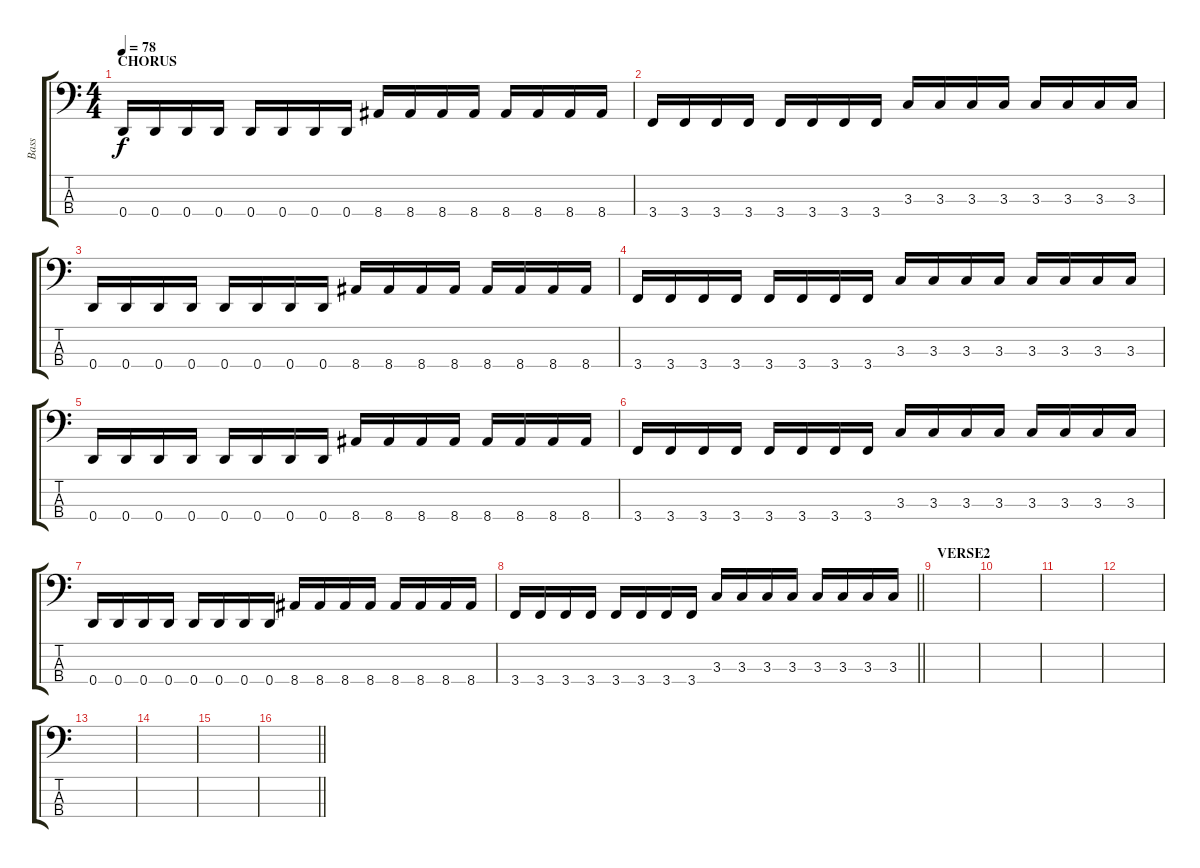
\track ("Bass" "Bass") {instrument electricbassfinger}
\staff {score tabs}
\tuning (G2 D2 A1 D1) {hide}
\ts (4 4)
\section ("" "CHORUS")
\tempo 78
\clef f4
\ks c
0.4.16{dy f} 0.4.16 0.4.16 0.4.16 0.4.16 0.4.16 0.4.16 0.4.16 8.4.16 8.4.16 8.4.16 8.4.16 8.4.16 8.4.16 8.4.16 8.4.16 |
3.4.16 3.4.16 3.4.16 3.4.16 3.4.16 3.4.16 3.4.16 3.4.16 3.3.16 3.3.16 3.3.16 3.3.16 3.3.16 3.3.16 3.3.16 3.3.16 |
0.4.16 0.4.16 0.4.16 0.4.16 0.4.16 0.4.16 0.4.16 0.4.16 8.4.16 8.4.16 8.4.16 8.4.16 8.4.16 8.4.16 8.4.16 8.4.16 |
3.4.16 3.4.16 3.4.16 3.4.16 3.4.16 3.4.16 3.4.16 3.4.16 3.3.16 3.3.16 3.3.16 3.3.16 3.3.16 3.3.16 3.3.16 3.3.16 |
0.4.16 0.4.16 0.4.16 0.4.16 0.4.16 0.4.16 0.4.16 0.4.16 8.4.16 8.4.16 8.4.16 8.4.16 8.4.16 8.4.16 8.4.16 8.4.16 |
3.4.16 3.4.16 3.4.16 3.4.16 3.4.16 3.4.16 3.4.16 3.4.16 3.3.16 3.3.16 3.3.16 3.3.16 3.3.16 3.3.16 3.3.16 3.3.16 |
0.4.16 0.4.16 0.4.16 0.4.16 0.4.16 0.4.16 0.4.16 0.4.16 8.4.16 8.4.16 8.4.16 8.4.16 8.4.16 8.4.16 8.4.16 8.4.16 |
\barLineRight lightlight
3.4.16 3.4.16 3.4.16 3.4.16 3.4.16 3.4.16 3.4.16 3.4.16 3.3.16 3.3.16 3.3.16 3.3.16 3.3.16 3.3.16 3.3.16 3.3.16 |
\section ("" "VERSE2")
|
|
|
|
|
|
|
\barLineRight lightlight
